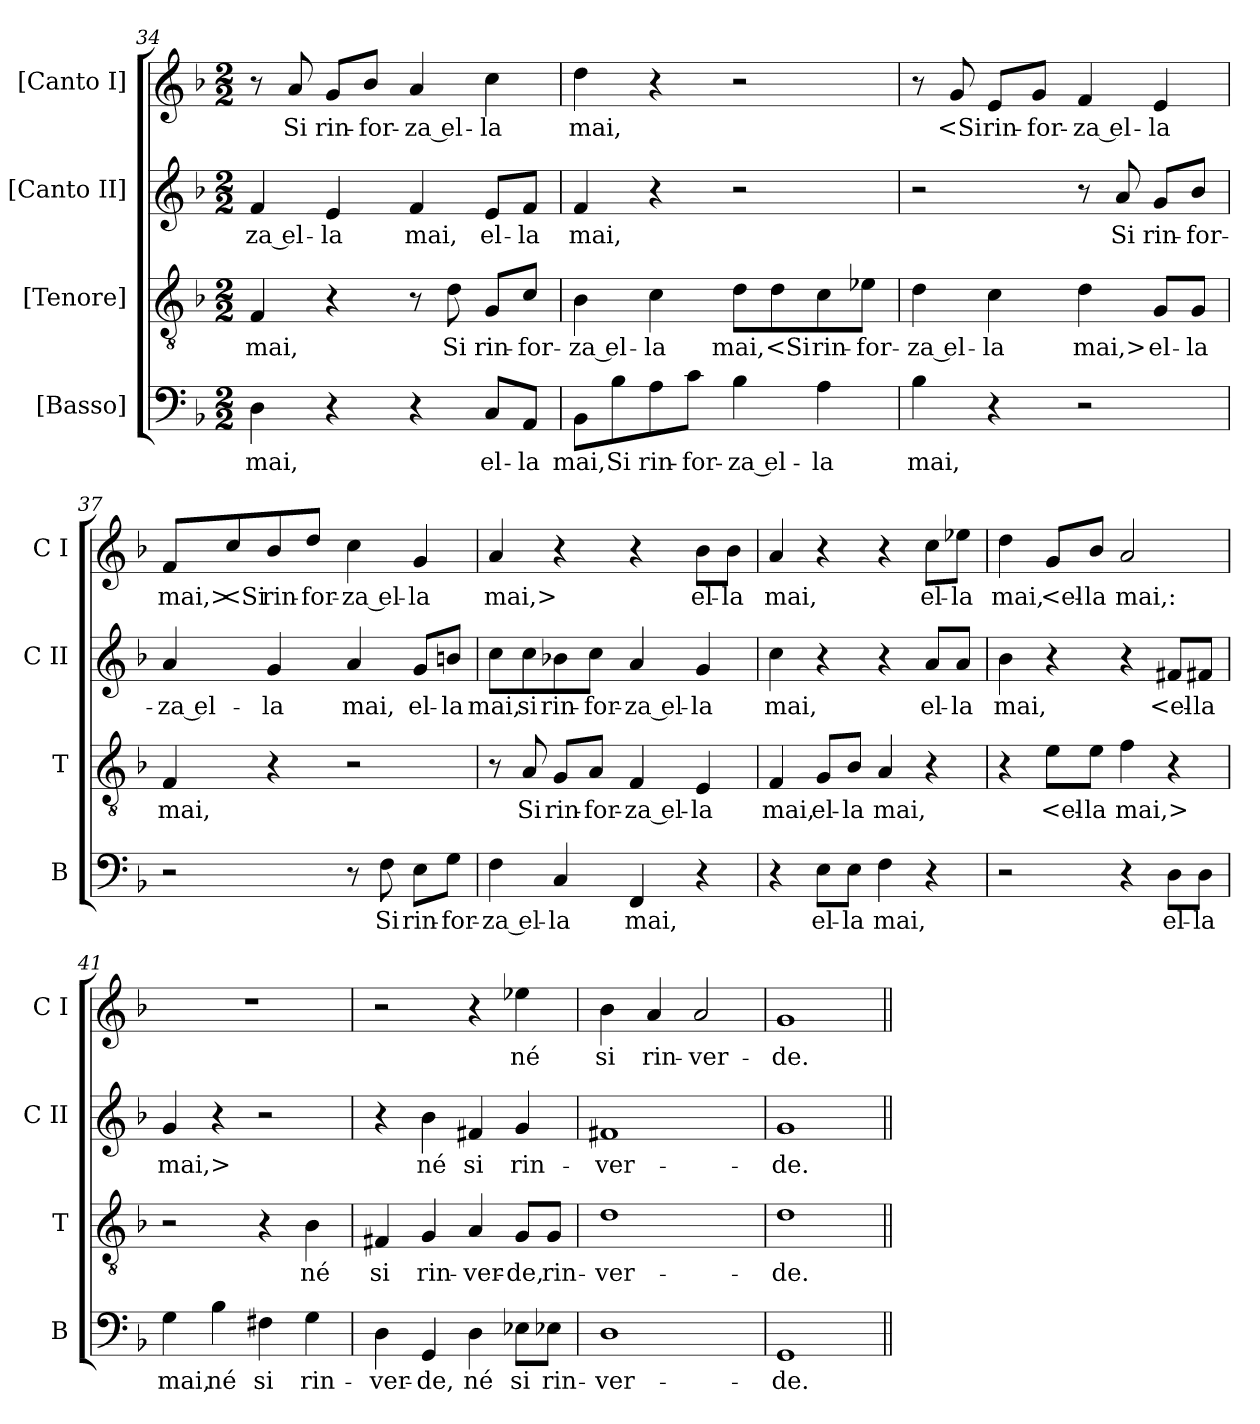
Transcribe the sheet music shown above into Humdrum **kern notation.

**kern	**text	**kern	**text	**kern	**text	**kern	**text
*part4	*part4	*part3	*part3	*part2	*part2	*part1	*part1
*staff4	*staff4	*staff3	*staff3	*staff2	*staff2	*staff1	*staff1
*I"[Basso]	*	*I"[Tenore]	*	*I"[Canto II]	*	*I"[Canto I]	*
*I'B	*	*I'T	*	*I'C II	*	*I'C I	*
*clefF4	*	*clefGv2	*	*clefG2	*	*clefG2	*
*k[b-]	*	*k[b-]	*	*k[b-]	*	*k[b-]	*
*F:	*	*F:	*	*F:	*	*F:	*
*M2/2	*	*M2/2	*	*M2/2	*	*M2/2	*
=34	=34	=34	=34	=34	=34	=34	=34
4D	mai,	4F	mai,	4f	-za el-	8r	.
.	.	.	.	.	.	8a	Si
4r	.	4r	.	4e	-la	8gL	rin-
.	.	.	.	.	.	8b-J	-for-
4r	.	8r	.	4f	mai,	4a	-za el-
.	.	8d	Si	.	.	.	.
8CL	el-	8GL	rin-	8eL	el-	4cc	-la
8AAJ	-la	8cJ	-for-	8fJ	-la	.	.
=35	=35	=35	=35	=35	=35	=35	=35
8BB-L	mai,	4B-	-za el-	4f	mai,	4dd	mai,
8B-	Si	.	.	.	.	.	.
8A	rin-	4c	-la	4r	.	4r	.
8cJ	-for-	.	.	.	.	.	.
4B-	-za el-	8dL	mai,	2r	.	2r	.
.	.	8d	<Si	.	.	.	.
4A	-la	8c	rin-	.	.	.	.
.	.	8e-XJ	-for-	.	.	.	.
=36	=36	=36	=36	=36	=36	=36	=36
4B-	mai,	4d	-za el-	2r	.	8r	.
.	.	.	.	.	.	8g	<Si
4r	.	4c	-la	.	.	8eL	rin-
.	.	.	.	.	.	8gJ	-for-
2r	.	4d	mai,>	8r	.	4f	-za el-
.	.	.	.	8a	Si	.	.
.	.	8GL	el-	8gL	rin-	4e	-la
.	.	8GJ	-la	8b-J	-for-	.	.
=37	=37	=37	=37	=37	=37	=37	=37
2r	.	4F	mai,	4a	-za el-	8fL	mai,>
.	.	.	.	.	.	8cc	<Si
.	.	4r	.	4g	-la	8b-	rin-
.	.	.	.	.	.	8ddJ	-for-
8r	.	2r	.	4a	mai,	4cc	-za el-
8F	Si	.	.	.	.	.	.
8EL	rin-	.	.	8gL	el-	4g	-la
8GJ	-for-	.	.	8bnJ	-la	.	.
=38	=38	=38	=38	=38	=38	=38	=38
4F	-za el-	8r	.	8ccL	mai,	4a	mai,>
.	.	8A	Si	8cc	si	.	.
4C	-la	8GL	rin-	8b-X	rin-	4r	.
.	.	8AJ	-for-	8ccJ	-for-	.	.
4FF	mai,	4F	-za el-	4a	-za el-	4r	.
4r	.	4E	-la	4g	-la	8b-L	el-
.	.	.	.	.	.	8b-J	-la
=39	=39	=39	=39	=39	=39	=39	=39
4r	.	4F	mai,	4cc	mai,	4a	mai,
8EL	el-	8GL	el-	4r	.	4r	.
8EJ	-la	8B-J	-la	.	.	.	.
4F	mai,	4A	mai,	4r	.	4r	.
4r	.	4r	.	8aL	el-	8ccL	el-
.	.	.	.	8aJ	-la	8ee-XJ	-la
=40	=40	=40	=40	=40	=40	=40	=40
2r	.	4r	.	4b-	mai,	4dd	mai,
.	.	8eL	<el-	4r	.	8gL	<el-
.	.	8eJ	-la	.	.	8b-J	-la
4r	.	4f	mai,>	4r	.	2a	mai,:
8DL	el-	4r	.	8f#XL	<el-	.	.
8DJ	-la	.	.	8f#XJ	-la	.	.
=41	=41	=41	=41	=41	=41	=41	=41
4G	mai,	2r	.	4g	mai,>	1r	.
4B-	né	.	.	4r	.	.	.
4F#X	si	4r	.	2r	.	.	.
4G	rin-	4B-	né	.	.	.	.
=42	=42	=42	=42	=42	=42	=42	=42
4D	-ver-	4F#X	si	4r	.	2r	.
4GG	-de,	4G	rin-	4b-	né	.	.
4D	né	4A	-ver-	4f#X	si	4r	.
8E-XL	si	8GL	-de,	4g	rin-	4ee-X	né
8E-XJ	rin-	8GJ	rin-	.	.	.	.
=43	=43	=43	=43	=43	=43	=43	=43
1D	-ver-	1d	-ver-	1f#X	-ver-	4b-	si
.	.	.	.	.	.	4a	rin-
.	.	.	.	.	.	2a	-ver-
=44	=44	=44	=44	=44	=44	=44	=44
1GG	-de.	1d	-de.	1g	-de.	1g	-de.
=||	=||	=||	=||	=||	=||	=||	=||
*-	*-	*-	*-	*-	*-	*-	*-
